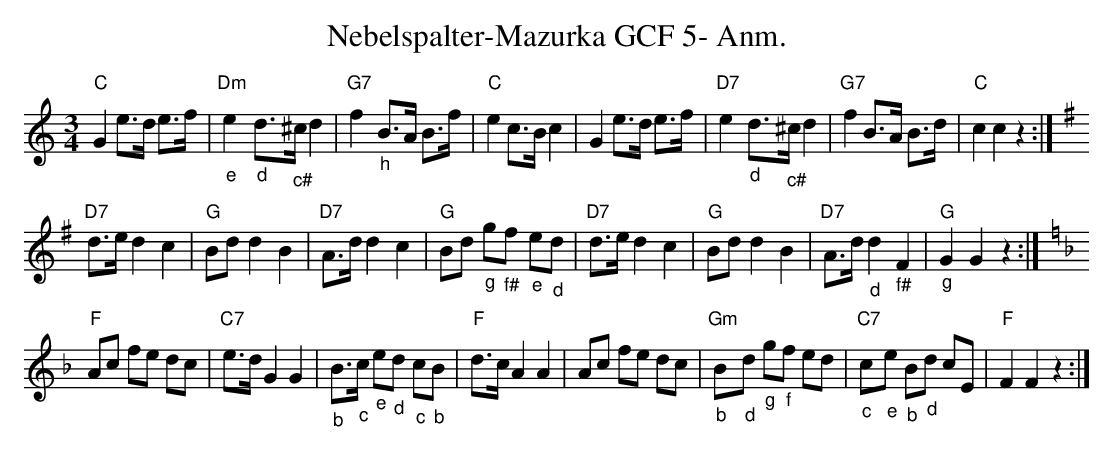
X:1
T:Nebelspalter-Mazurka GCF 5- Anm.
M:3/4
L:1/8
K:Cmaj
"C"G2 e>d e>f | "Dm""_e"e2 "_d"d>"_c#"^c d2 | "G7"f2 "_h"B>A B>f | "C"e2 c>B c2 | \
   G2 e>d e>f | "D7"e2 "_d"d>"_c#"^c d2 | "G7"f2 B>A B>d | "C"c2c2 z2 :|
K:Gmaj
"D7"d>e d2c2 | "G"Bd d2B2 | "D7"A>d d2c2 | "G"Bd "_g"g"_f#"f "_e"e"_d"d | \
"D7"d>e d2c2 | "G"Bd d2B2 | "D7"A>d "_d"d2"_f#"F2 | "G""_g"G2G2z2 :|
K:Fmaj
"F"Ac fe dc | "C7"e>d G2G2 | "_b"B>"_c"c "_e"e"_d"d "_c"c"_b"B | "F"d>c A2A2 | \
   Ac fe dc | "Gm""_b"B"_d"d "_g"g"_f"f ed | "C7""_c"c"_e"e "_b"B"_d"d cE | "F"F2F2 z2 :|
